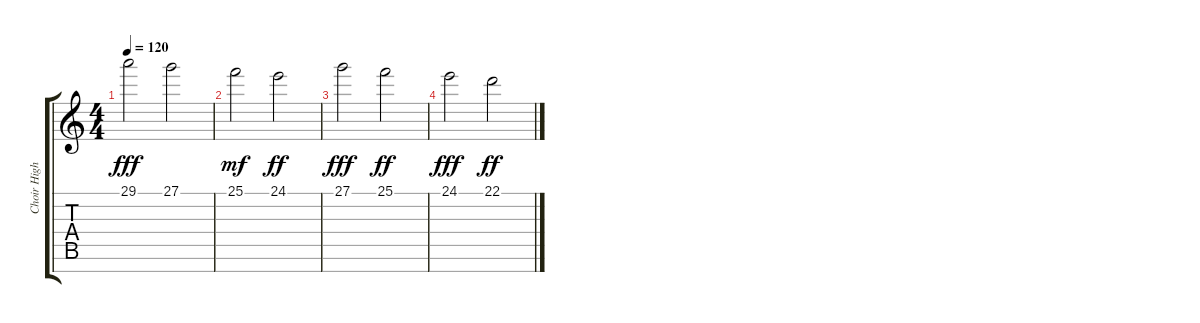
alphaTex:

\track ("Choir High" "Choir High") {instrument choiraahs}
\staff {score tabs}
\tuning (E4 B3 G3 D3 A2 E2 B1) {hide}
\ts (4 4)
\tempo 120
\clef g2
\ks c
29.1.2{dy fff} 27.1.2 |
25.1.2{dy mf} 24.1.2{dy ff} |
27.1.2{dy fff} 25.1.2{dy ff} |
24.1.2{dy fff} 22.1.2{dy ff}
